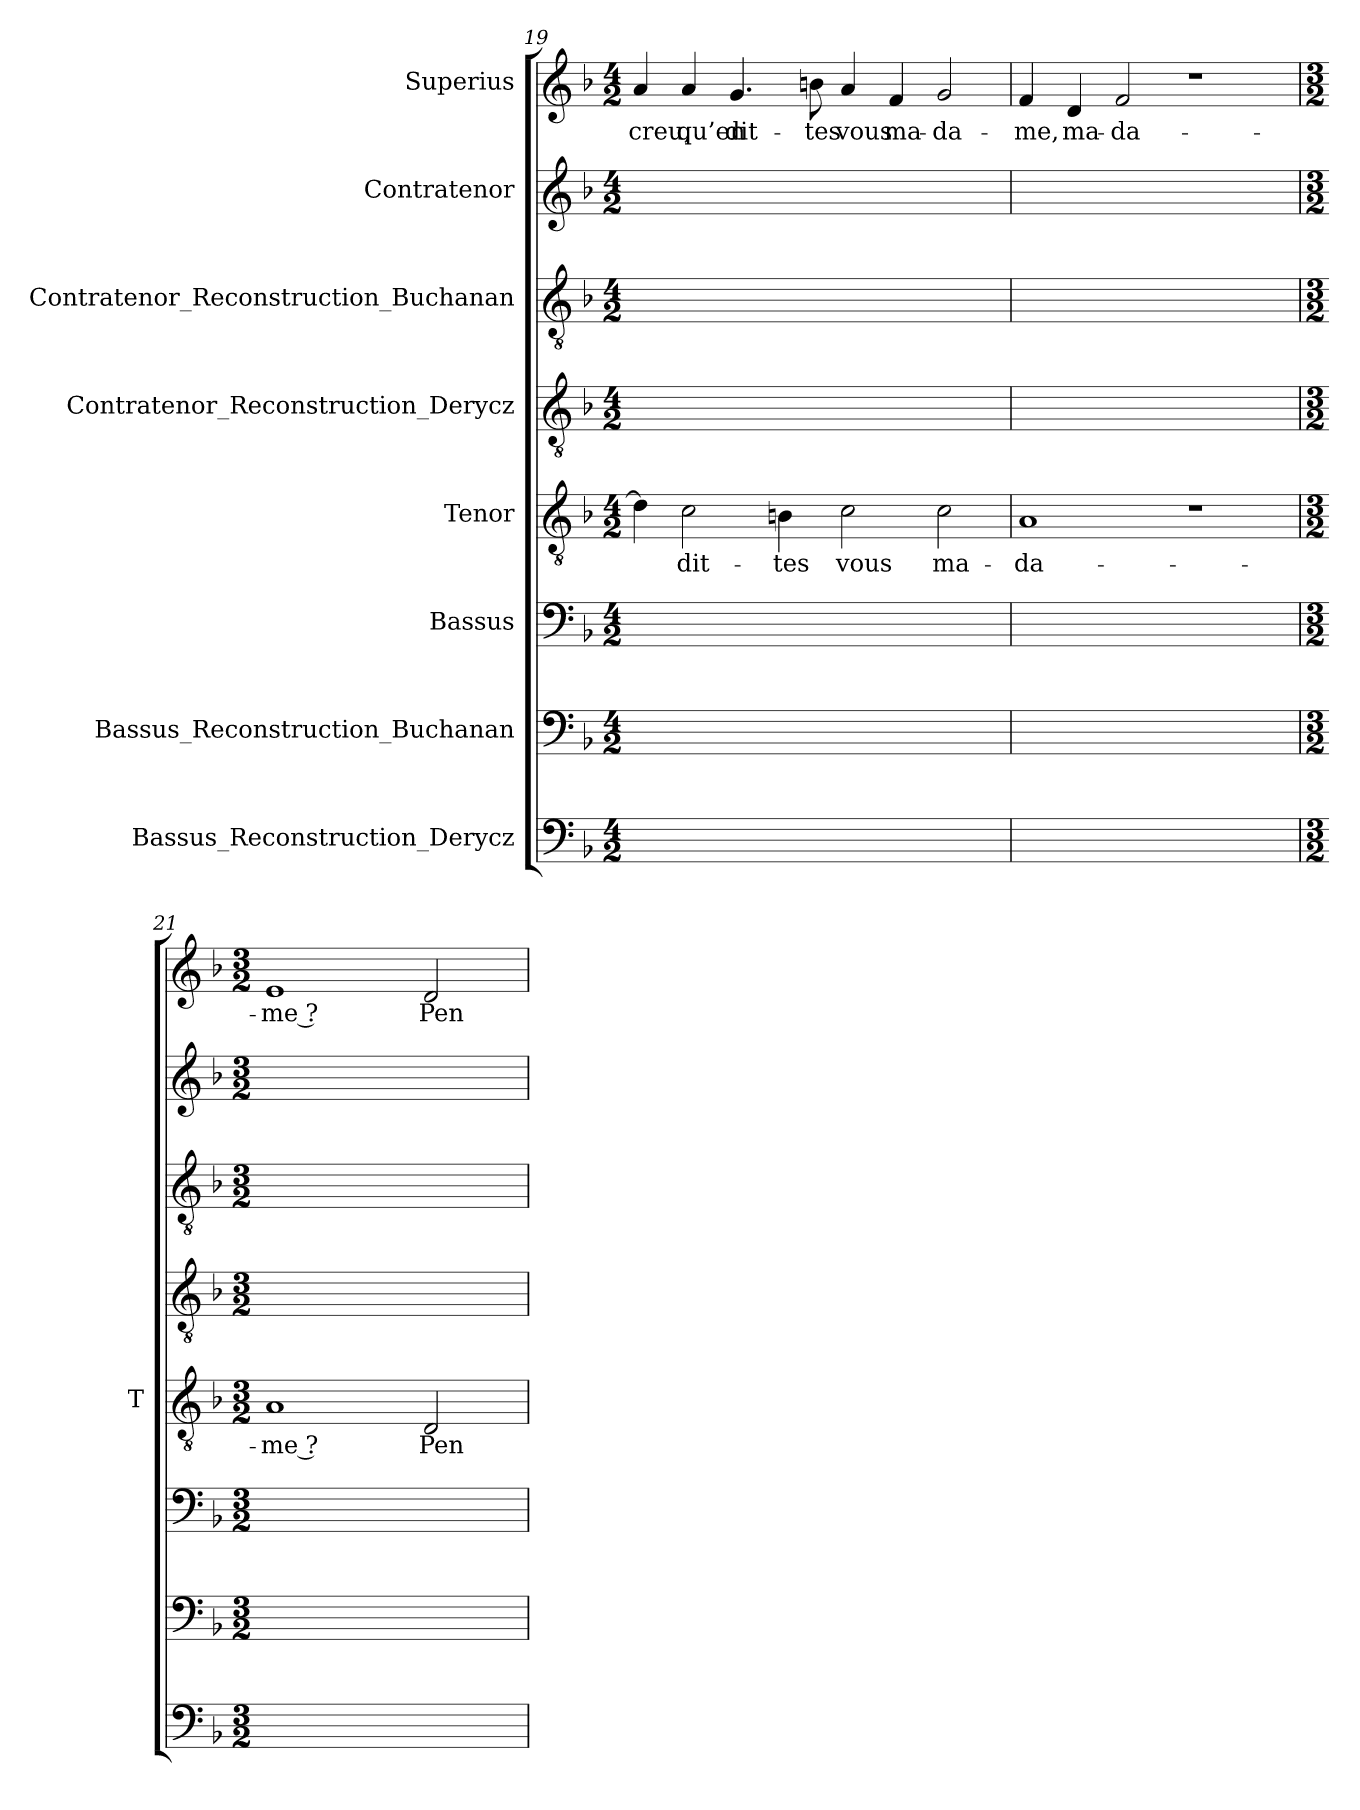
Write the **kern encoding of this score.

**kern	**kern	**kern	**kern	**text	**kern	**kern	**kern	**kern	**text
*part8	*part7	*part6	*part5	*part5	*part4	*part3	*part2	*part1	*part1
*staff8	*staff7	*staff6	*staff5	*staff5	*staff4	*staff3	*staff2	*staff1	*staff1
*I"Bassus_Reconstruction_Derycz	*I"Bassus_Reconstruction_Buchanan	*I"Bassus	*I"Tenor	*	*I"Contratenor_Reconstruction_Derycz	*I"Contratenor_Reconstruction_Buchanan	*I"Contratenor	*I"Superius	*
*	*	*	*I'T	*	*	*	*	*	*
*clefF4	*clefF4	*clefF4	*clefGv2	*	*clefGv2	*clefGv2	*clefG2	*clefG2	*
*k[b-]	*k[b-]	*k[b-]	*k[b-]	*	*k[b-]	*k[b-]	*k[b-]	*k[b-]	*
*M4/2	*M4/2	*M4/2	*M4/2	*	*M4/2	*M4/2	*M4/2	*M4/2	*
=19	=19	=19	=19	=19	=19	=19	=19	=19	=19
0ryy	0ryy	0ryy	4d]	.	0ryy	0ryy	0ryy	4a	-creu,
.	.	.	2c	dit-	.	.	.	4a	-qu’en
.	.	.	.	.	.	.	.	4.g	dit-
.	.	.	4B	-tes	.	.	.	.	.
.	.	.	.	.	.	.	.	8b	-tes
.	.	.	2c	-vous	.	.	.	4a	-vous
.	.	.	.	.	.	.	.	4f	ma-
.	.	.	2c	ma-	.	.	.	2g	da-
=20	=20	=20	=20	=20	=20	=20	=20	=20	=20
0ryy	0ryy	0ryy	1A	da-	0ryy	0ryy	0ryy	4f	-me,
.	.	.	.	.	.	.	.	4d	ma-
.	.	.	.	.	.	.	.	2f	da-
.	.	.	1r	.	.	.	.	1r	.
=21	=21	=21	=21	=21	=21	=21	=21	=21	=21
*M3/2	*M3/2	*M3/2	*M3/2	*	*M3/2	*M3/2	*M3/2	*M3/2	*
1.ryy	1.ryy	1.ryy	1A	-me ?	1.ryy	1.ryy	1.ryy	1e	-me ?
.	.	.	2D	Pen-	.	.	.	2d	Pen-
=	=	=	=	=	=	=	=	=	=
*-	*-	*-	*-	*-	*-	*-	*-	*-	*-
